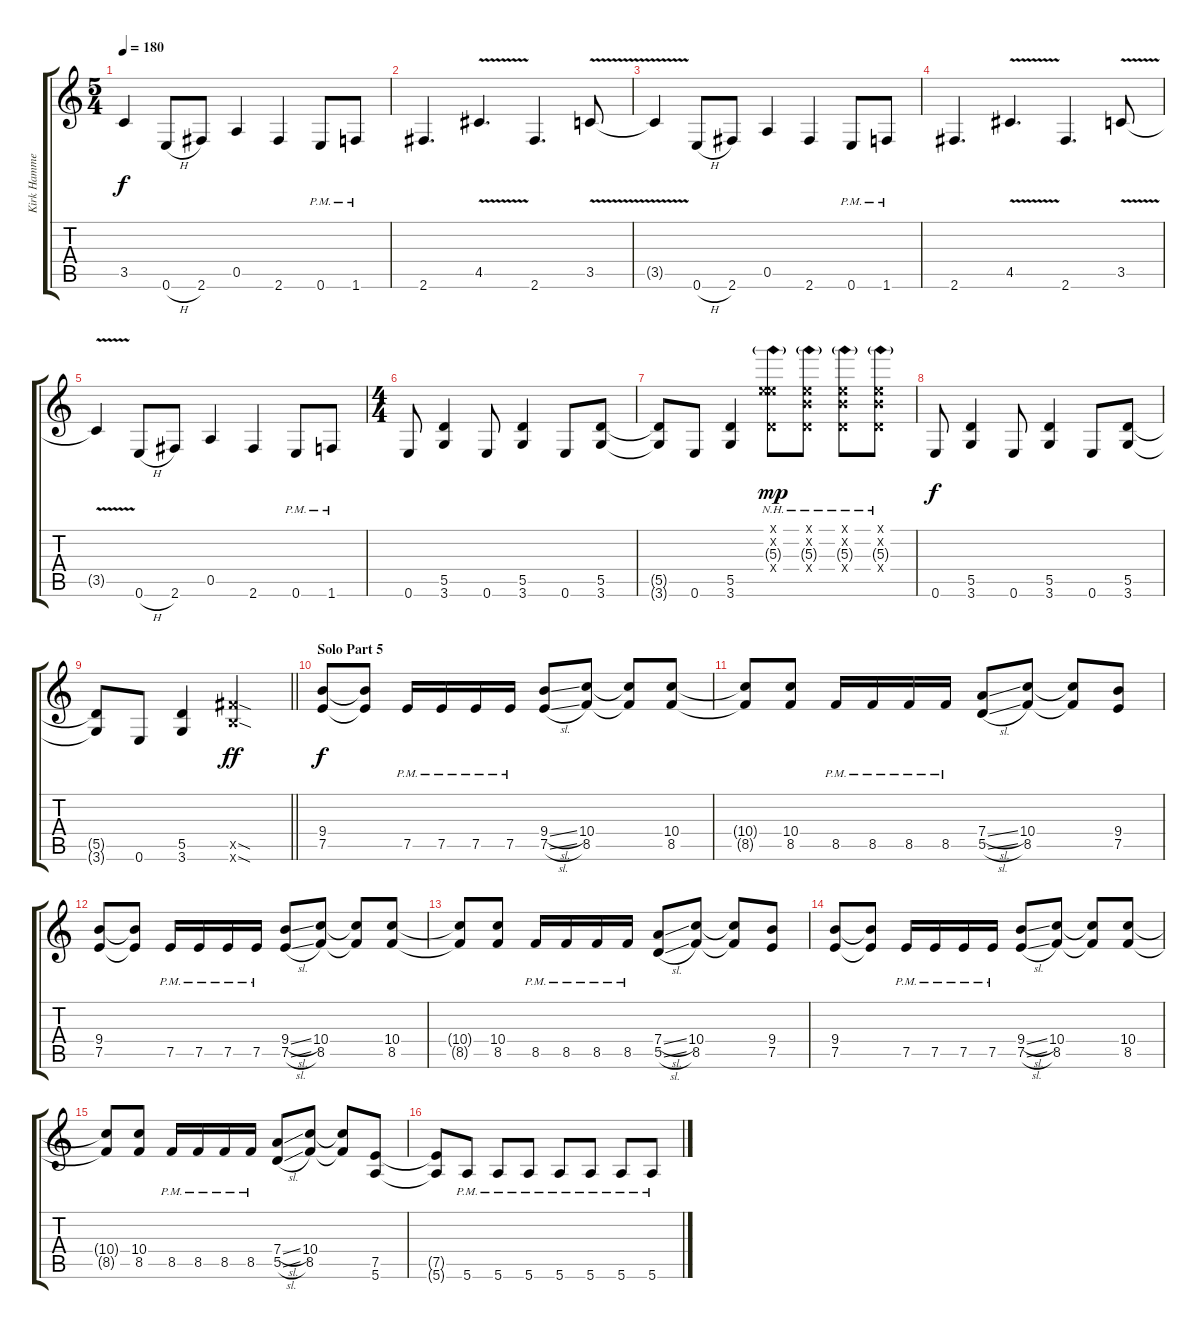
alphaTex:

\track ("Kirk Hammet (Rythm)" "Kirk Hamme") {instrument distortionguitar}
\staff {score tabs}
\tuning (E4 B3 G3 D3 A2 E2) {hide}
\ts (5 4)
\tempo 180
\clef g2
\ks c
3.5{t}.4{dy f} 0.6{h}.8 2.6.8 0.5.4 2.6.4 0.6{pm}.8 1.6{pm}.8 |
2.6.4{d} 4.5{v}.4{d} 2.6.4{d} 3.5{v}.8 |
3.5{t}.4 0.6{h}.8 2.6.8 0.5.4 2.6.4 0.6{pm}.8 1.6{pm}.8 |
2.6.4{d} 4.5{v}.4{d} 2.6.4{d} 3.5{v}.8 |
3.5{t}.4 0.6{h}.8 2.6.8 0.5.4 2.6.4 0.6{pm}.8 1.6{pm}.8 |
\ts (4 4)
0.6.8 (5.5 3.6).4 0.6.8 (5.5 3.6).4 0.6.8 (5.5 3.6).8 |
(5.5{t} 3.6{t}).8 0.6.8 (5.5 3.6).4 (0.1{x} 5.2{x} 5.3{nh g} 0.4{x}).8{dy mp} (0.1{x} 0.2{x} 5.3{nh g} 0.4{x}).8 (0.1{x} 0.2{x} 5.3{nh g} 0.4{x}).8 (0.1{x} 0.2{x} 5.3{nh g} 0.4{x}).8 |
0.6.8{dy f} (5.5 3.6).4 0.6.8 (5.5 3.6).4 0.6.8 (5.5 3.6).8 |
\barLineRight lightlight
(5.5{t} 3.6{t}).8 0.6.8 (5.5 3.6).4 (9.5{sod x} 7.6{sod x}).2{dy ff} |
\section ("" "Solo Part 5")
(9.4 7.5).8{dy f} (9.4{t} 7.5{t}).8 7.5{pm}.16 7.5{pm}.16 7.5{pm}.16 7.5{pm}.16 (9.4{sl} 7.5{sl}).8 (10.4 8.5).8 (10.4{t} 8.5{t}).8 (10.4 8.5).8 |
(10.4{t} 8.5{t}).8 (10.4 8.5).8 8.5{pm}.16 8.5{pm}.16 8.5{pm}.16 8.5{pm}.16 (7.4{sl} 5.5{sl}).8 (10.4 8.5).8 (10.4{t} 8.5{t}).8 (9.4 7.5).8 |
(9.4 7.5).8 (9.4{t} 7.5{t}).8 7.5{pm}.16 7.5{pm}.16 7.5{pm}.16 7.5{pm}.16 (9.4{sl} 7.5{sl}).8 (10.4 8.5).8 (10.4{t} 8.5{t}).8 (10.4 8.5).8 |
(10.4{t} 8.5{t}).8 (10.4 8.5).8 8.5{pm}.16 8.5{pm}.16 8.5{pm}.16 8.5{pm}.16 (7.4{sl} 5.5{sl}).8 (10.4 8.5).8 (10.4{t} 8.5{t}).8 (9.4 7.5).8 |
(9.4 7.5).8 (9.4{t} 7.5{t}).8 7.5{pm}.16 7.5{pm}.16 7.5{pm}.16 7.5{pm}.16 (9.4{sl} 7.5{sl}).8 (10.4 8.5).8 (10.4{t} 8.5{t}).8 (10.4 8.5).8 |
(10.4{t} 8.5{t}).8 (10.4 8.5).8 8.5{pm}.16 8.5{pm}.16 8.5{pm}.16 8.5{pm}.16 (7.4{sl} 5.5{sl}).8 (10.4 8.5).8 (10.4{t} 8.5{t}).8 (7.5 5.6).8 |
(7.5{t} 5.6{t}).8 5.6{pm}.8 5.6{pm}.8 5.6{pm}.8 5.6{pm}.8 5.6{pm}.8 5.6{pm}.8 5.6{pm}.8
